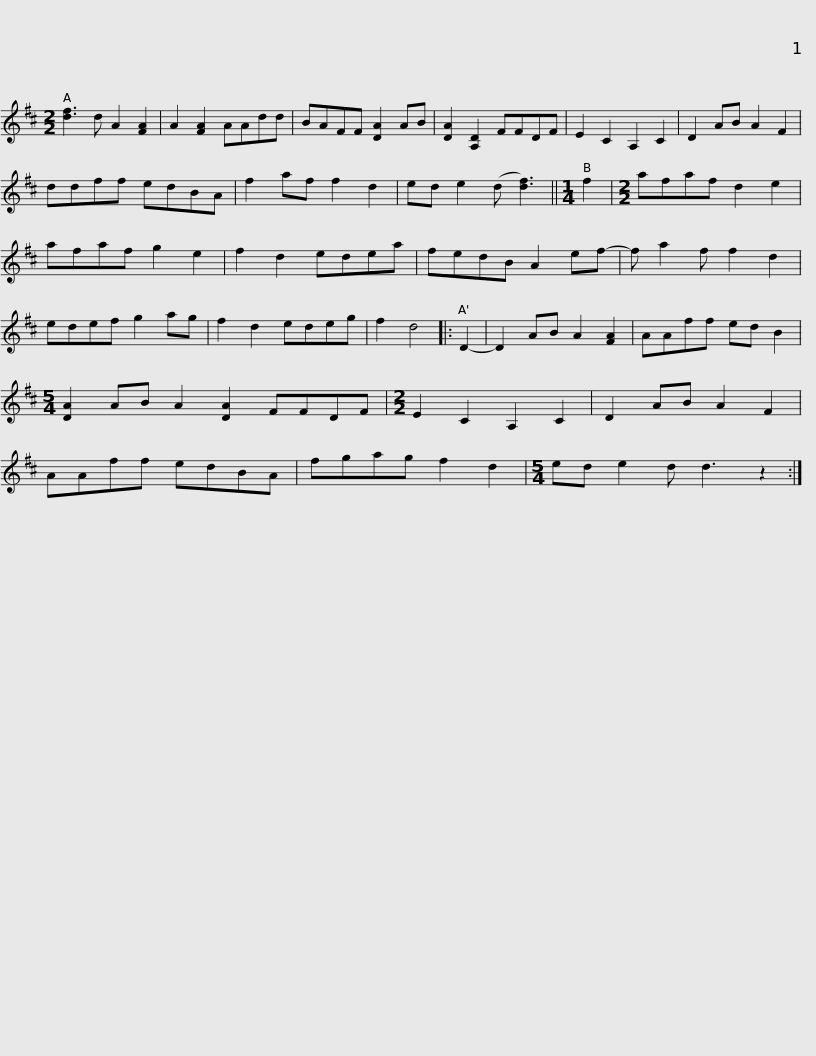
X:1
L:1/8
M:2/2
I:linebreak $
K:D
V:1 treble
V:1
 [df]3 d A2 [FA]2 | A2 [FA]2 AAdd | BAFF [DA]2 AB | [DA]2 [A,D]2 FFDF | E2 C2 A,2 C2 | %5
 D2 AB A2 F2 | ddff edBA |$ f2 af f2 d2 | ed e2 (d [df]3) ||[M:1/4] f2 | %10
[M:2/2] afaf d2 e2 | afaf g2 e2 | f2 d2 edea | fedB A2 ef- | f a2 f f2 d2 |$ %15
 edef g2 ag | f2 d2 edeg | f2 d4 |: D2- | D2 AB A2 [FA]2 | %20
 AAff ed B2 |[M:5/4] [DA]2 AB A2 [DA]2 FFDF |$[M:2/2] E2 C2 A,2 C2 | D2 AB A2 F2 | AAff edBA | %25
 fgag f2 d2 |[M:5/4] ed e2 d d3 z2 :| %27
